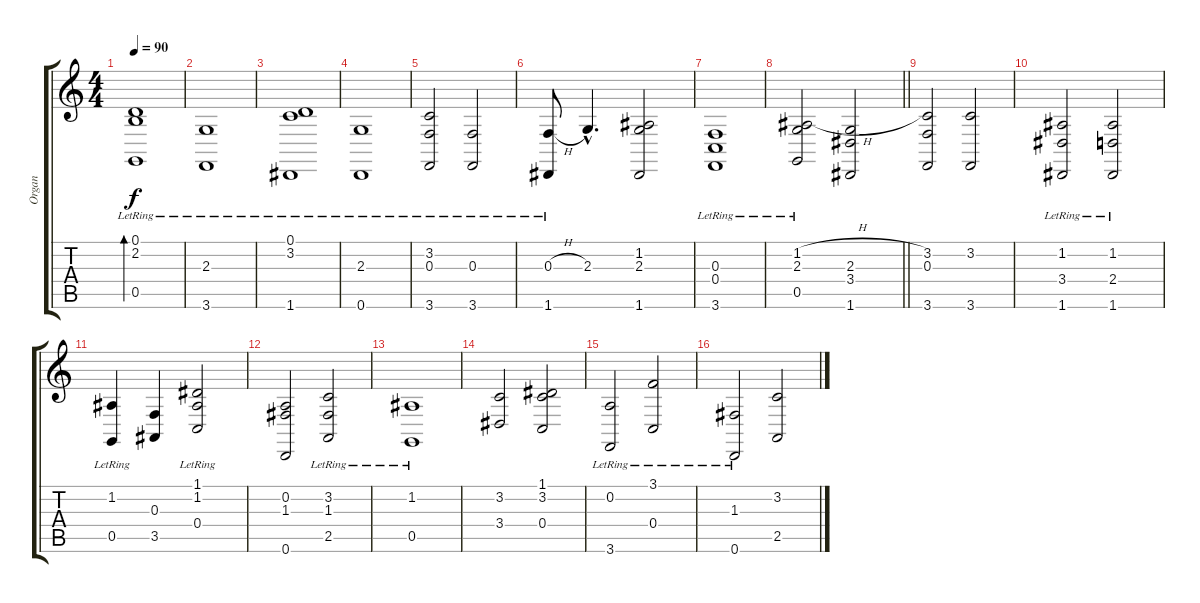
\track ("Organ" "Organ") {instrument churchorgan}
\staff {score tabs}
\tuning (D4 A3 F3 C3 G2 D2) {hide}
\ts (4 4)
\tempo 90
\clef g2
\ks c
(0.1{lr} 2.2{lr} 0.5{lr}).1{bd 240 dy f} |
(2.3{lr} 3.6{lr}).1 |
(0.1{lr} 3.2{lr} 1.6{lr}).1 |
(2.3{lr} 0.6{lr}).1 |
(3.2{lr} 0.3{lr} 3.6{lr}).2 (0.3{lr} 3.6{lr}).2 |
(0.3{h} 1.6{lr}).8 2.3{hac}.4{d} (1.2 2.3 1.6).2 |
(0.3 0.4 3.6{lr}).1 |
\barLineRight lightlight
(1.2{h} 2.3 0.5{lr}).2 (2.3 3.4 1.6).2 |
(3.2 0.3 3.6).2 (3.2 3.6).2 |
(1.2 3.4 1.6{lr}).2 (1.2 2.4 1.6{lr}).2 |
(1.2 0.5{lr}).4 (0.3 3.5).4 (1.1 1.2 0.4{lr}).2 |
(0.2 1.3 0.6).2 (3.2 1.3 2.5{lr}).2 |
(1.2 0.5{lr}).1 |
(3.2 3.4).2 (1.1 3.2 0.4).2 |
(0.2 3.6{lr}).2 (3.1 0.4{lr}).2 |
(1.3 0.6{lr}).2 (3.2 2.5).2
